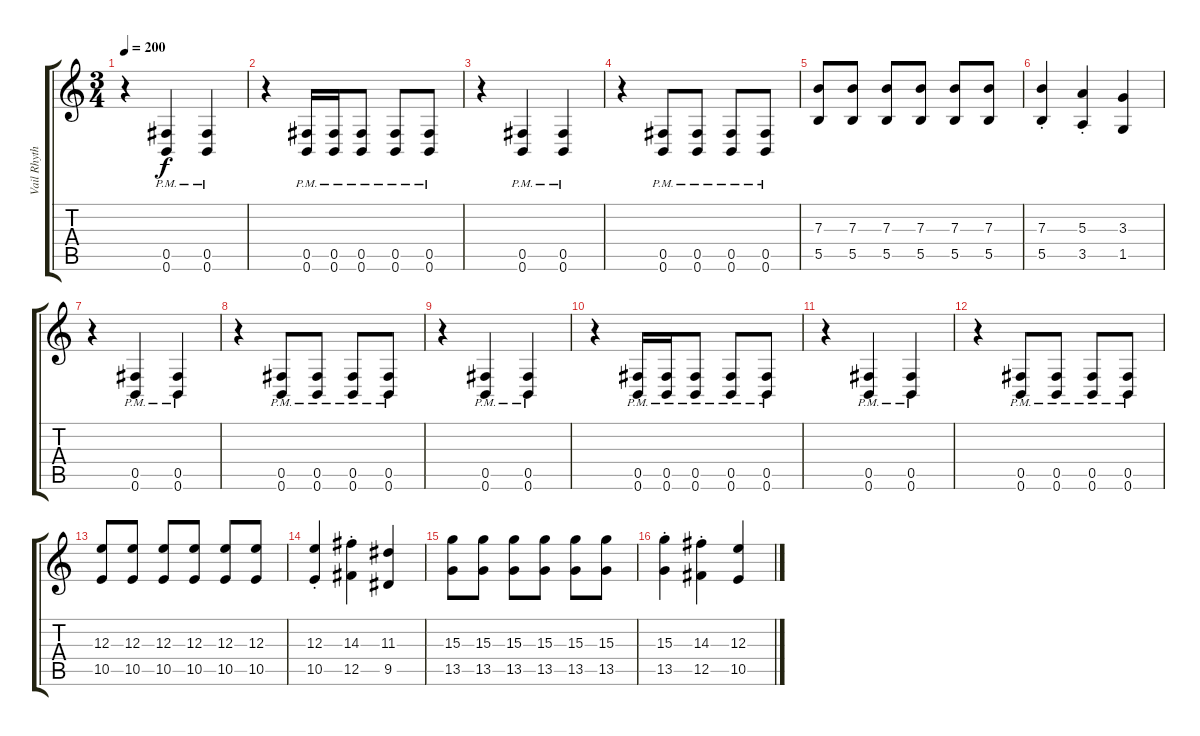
\track ("Vail Rhythm" "Vail Rhyth") {instrument overdrivenguitar}
\staff {score tabs}
\tuning (Db4 Ab3 E3 B2 Gb2 B1) {hide}
\ts (3 4)
\tempo 200
\clef g2
\ks c
r.4{dy f} (0.5{pm} 0.6{pm}).4 (0.5{pm} 0.6{pm}).4 |
r.4 (0.5{pm} 0.6{pm}).16 (0.5{pm} 0.6{pm}).16 (0.5{pm} 0.6{pm}).8 (0.5{pm} 0.6{pm}).8 (0.5{pm} 0.6{pm}).8 |
r.4 (0.5{pm} 0.6{pm}).4 (0.5{pm} 0.6{pm}).4 |
r.4 (0.5{pm} 0.6{pm}).8 (0.5{pm} 0.6{pm}).8 (0.5{pm} 0.6{pm}).8 (0.5{pm} 0.6{pm}).8 |
(7.3 5.5).8 (7.3 5.5).8 (7.3 5.5).8 (7.3 5.5).8 (7.3 5.5).8 (7.3 5.5).8 |
(7.3{st} 5.5{st}).4 (5.3{st} 3.5{st}).4 (3.3 1.5).4 |
r.4 (0.5{pm} 0.6{pm}).4 (0.5{pm} 0.6{pm}).4 |
r.4 (0.5{pm} 0.6{pm}).8 (0.5{pm} 0.6{pm}).8 (0.5{pm} 0.6{pm}).8 (0.5{pm} 0.6{pm}).8 |
r.4 (0.5{pm} 0.6{pm}).4 (0.5{pm} 0.6{pm}).4 |
r.4 (0.5{pm} 0.6{pm}).16 (0.5{pm} 0.6{pm}).16 (0.5{pm} 0.6{pm}).8 (0.5{pm} 0.6{pm}).8 (0.5{pm} 0.6{pm}).8 |
r.4 (0.5{pm} 0.6{pm}).4 (0.5{pm} 0.6{pm}).4 |
r.4 (0.5{pm} 0.6{pm}).8 (0.5{pm} 0.6{pm}).8 (0.5{pm} 0.6{pm}).8 (0.5{pm} 0.6{pm}).8 |
(12.3 10.5).8 (12.3 10.5).8 (12.3 10.5).8 (12.3 10.5).8 (12.3 10.5).8 (12.3 10.5).8 |
(12.3{st} 10.5{st}).4 (14.3{st} 12.5{st}).4 (11.3 9.5).4 |
(15.3 13.5).8 (15.3 13.5).8 (15.3 13.5).8 (15.3 13.5).8 (15.3 13.5).8 (15.3 13.5).8 |
(15.3{st} 13.5{st}).4 (14.3{st} 12.5{st}).4 (12.3 10.5).4
